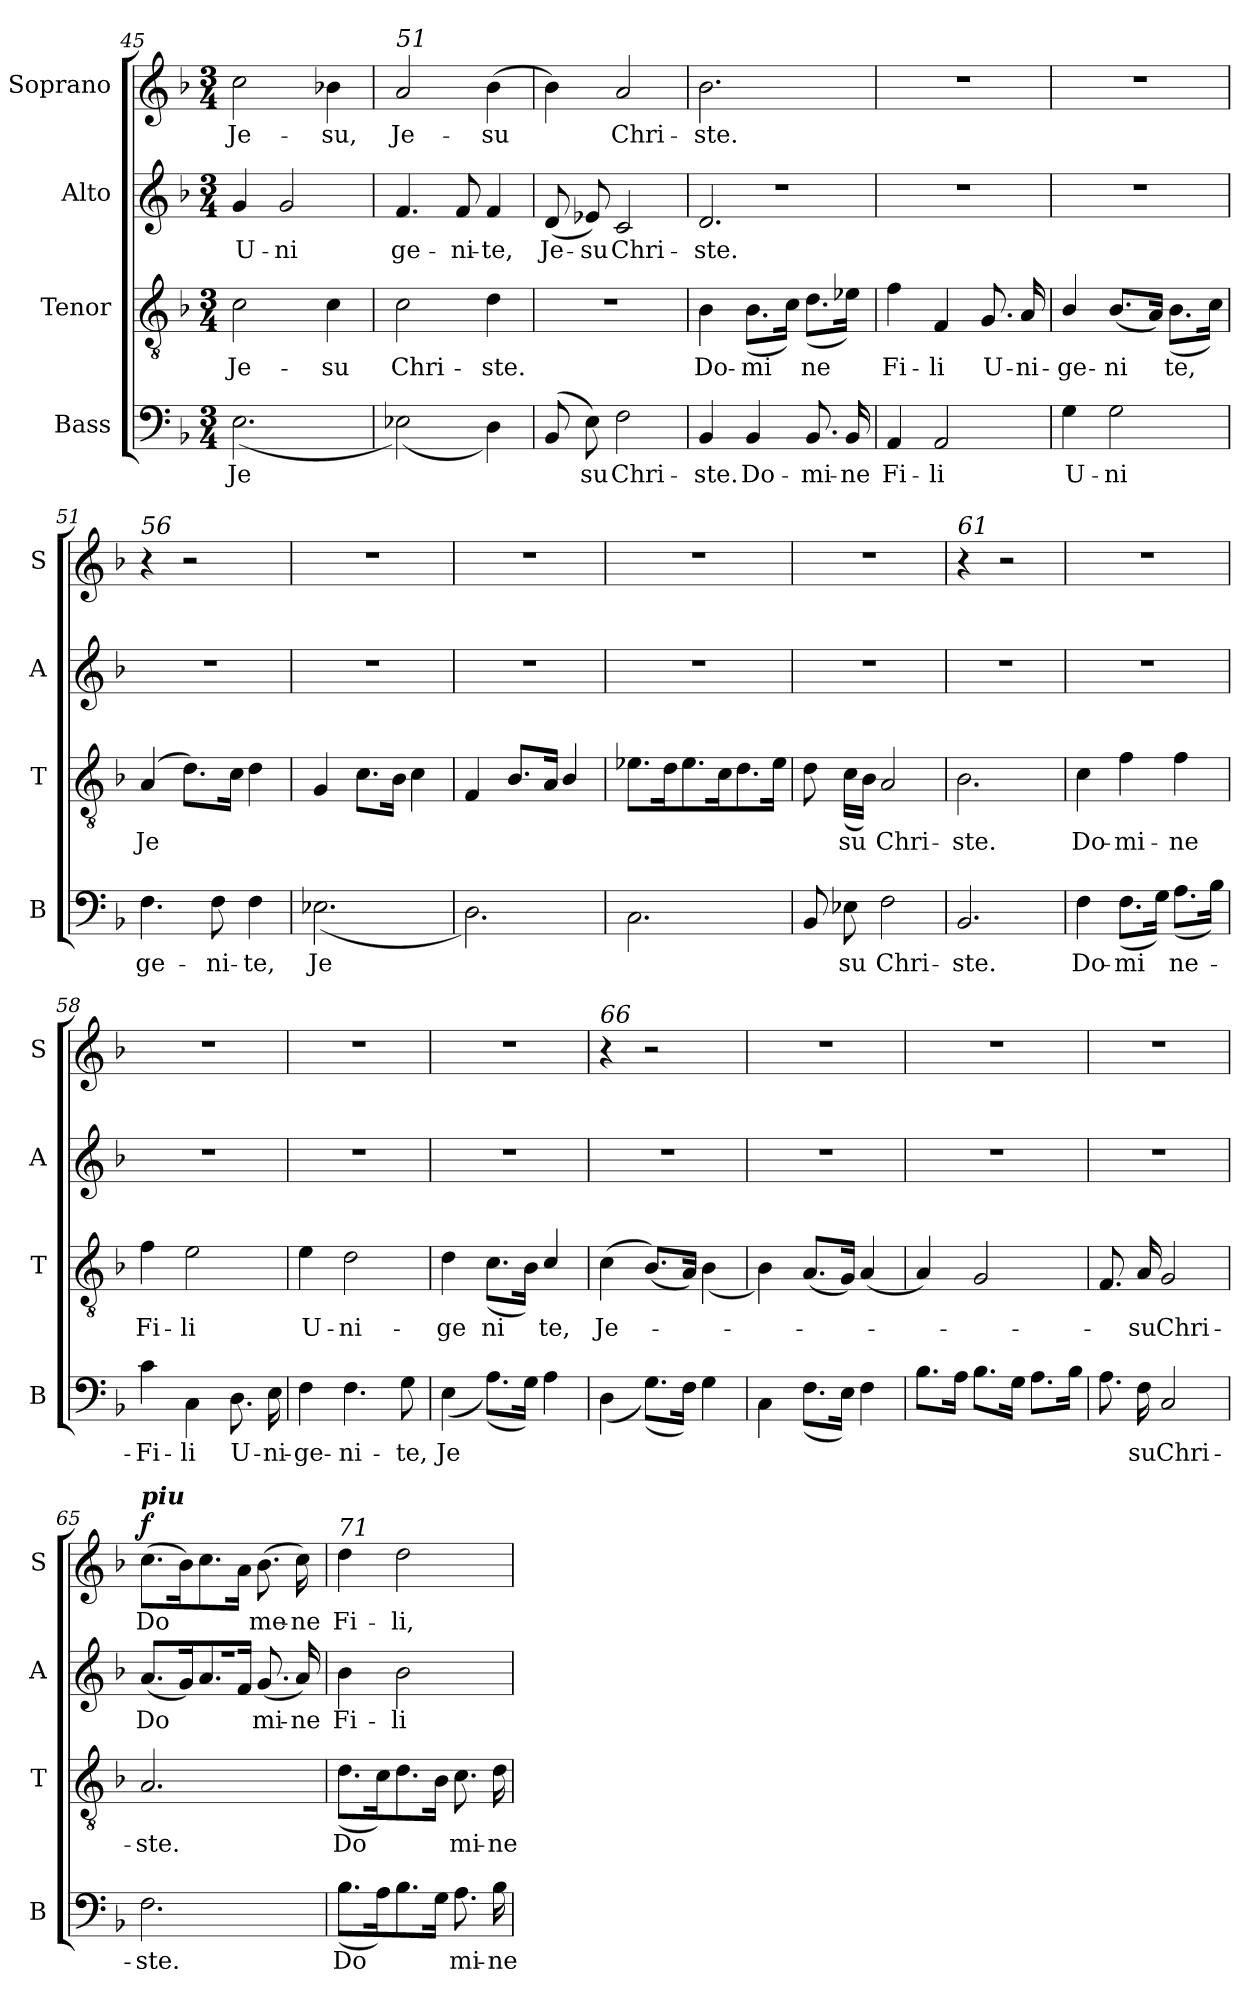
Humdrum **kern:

**kern	**text	**kern	**text	**kern	**text	**kern	**text	**dynam
*part4	*part4	*part3	*part3	*part2	*part2	*part1	*part1	*part1
*staff4	*staff4	*staff3	*staff3	*staff2	*staff2	*staff1	*staff1	*staff1
*I"Bass	*	*I"Tenor	*	*I"Alto	*	*I"Soprano	*	*
*I'B	*	*I'T	*	*I'A	*	*I'S	*	*
*clefF4	*	*clefGv2	*	*clefG2	*	*clefG2	*	*
*k[b-]	*	*k[b-]	*	*k[b-]	*	*k[b-]	*	*
*M3/4	*	*M3/4	*	*M3/4	*	*M3/4	*	*
=45	=45	=45	=45	=45	=45	=45	=45	=45
*^	*	*	*	*	*	*	*	*
!	!	!LO:LY:b	!	!LO:LY:b	!	!LO:LY:b	!	!LO:LY:b	!
*	*	*	*^	*	*^	*	*	*	*
2.ryy	(>2.E\	Je	2.ryy	2c\	Je-	2.ryy	4g/	U-	2cc\	Je-	.
!	!	!	!	!	!	!	!	!LO:LY:b	!	!	!
.	.	.	.	.	.	.	2g/	-ni	.	.	.
!	!	!	!	!	!LO:LY:b	!	!	!	!	!LO:LY:b	!
.	.	.	.	4c\	-su	.	.	.	4b-X\	-su,	.
=46	=46	=46	=46	=46	=46	=46	=46	=46	=46	=46	=46
!	!	!	!	!	!	!	!	!	!LO:TX:a:i:t=51	!	!
!	!	!	!	!	!LO:LY:b	!	!	!LO:LY:b	!	!LO:LY:b	!
2.ryy	(>2E-X\)	.	2.ryy	2c\	Chri-	2.ryy	4.f/	ge-	2a/	Je-	.
!	!	!	!	!	!	!	!	!LO:LY:b	!	!	!
.	.	.	.	.	.	.	8f/	-ni-	.	.	.
!	!	!	!	!	!LO:LY:b	!	!	!LO:LY:b	!	!LO:LY:b	!
.	4D\)	.	.	4d\	-ste.	.	4f/	-te,	(>4b-\	-su	.
!!LO:PB:g=z
=47	=47	=47	=47	=47	=47	=47	=47	=47	=47	=47	=47
!	!	!	!	!	!	!	!	!LO:LY:b	!	!	!
*	*	*	*v	*v	*	*	*	*	*	*	*
2.ryy	(<8BB-/	.	2.r	.	2.ryy	(<8d/	Je-	4b-\)	.	.
!	!	!LO:LY:b	!	!	!	!	!LO:LY:b	!	!	!
.	8E\)	su	.	.	.	8e-X/)	-su	.	.	.
!	!	!LO:LY:b	!	!	!	!	!LO:LY:b	!	!LO:LY:b	!
.	2F\	Chri-	.	.	.	2c/	Chri-	2a/	Chri-	.
=48	=48	=48	=48	=48	=48	=48	=48	=48	=48	=48
!	!	!LO:LY:b	!	!LO:LY:b	!	!	!LO:LY:b	!	!LO:LY:b	!
*	*	*	*^	*	*	*	*	*	*	*
2.ryy	4BB-/	-ste.	2.ryy	4B-\	Do-	2.r	2.d/	-ste.	2.b-\	-ste.	.
!	!	!LO:LY:b	!	!	!LO:LY:b	!	!	!	!	!	!
.	4BB-/	Do-	.	(>8.B-\L	-mi	.	.	.	.	.	.
.	.	.	.	16c\Jk)	.	.	.	.	.	.	.
!	!	!LO:LY:b	!	!	!LO:LY:b	!	!	!	!	!	!
.	8.BB-/	-mi-	.	(>8.d\L	ne	.	.	.	.	.	.
!	!	!LO:LY:b	!	!	!	!	!	!	!	!	!
.	16BB-/	-ne	.	16e-X\Jk)	.	.	.	.	.	.	.
*	*	*	*	*	*	*v	*v	*	*	*	*
=49	=49	=49	=49	=49	=49	=49	=49	=49	=49	=49
!	!	!LO:LY:b	!	!	!LO:LY:b	!	!	!	!	!
2.ryy	4AA/	Fi-	2.ryy	4f\	Fi-	2.r	.	2.r	.	.
!	!	!LO:LY:b	!	!	!LO:LY:b	!	!	!	!	!
.	2AA/	-li	.	4F/	-li	.	.	.	.	.
!	!	!	!	!	!LO:LY:b	!	!	!	!	!
.	.	.	.	8.G/	U-	.	.	.	.	.
!	!	!	!	!	!LO:LY:b	!	!	!	!	!
.	.	.	.	16A/	-ni-	.	.	.	.	.
=50	=50	=50	=50	=50	=50	=50	=50	=50	=50	=50
!	!	!LO:LY:b	!	!	!LO:LY:b	!	!	!	!	!
2.ryy	4G\	U-	2.ryy	4B-/	-ge-	2.r	.	2.r	.	.
!	!	!LO:LY:b	!	!	!LO:LY:b	!	!	!	!	!
.	2G\	-ni	.	(<8.B-/L	-ni	.	.	.	.	.
.	.	.	.	16A/Jk)	.	.	.	.	.	.
!	!	!	!	!	!LO:LY:b	!	!	!	!	!
.	.	.	.	(>8.B-\L	te,	.	.	.	.	.
.	.	.	.	16c\Jk)	.	.	.	.	.	.
=51	=51	=51	=51	=51	=51	=51	=51	=51	=51	=51
!	!	!	!	!	!	!	!	!LO:TX:a:i:t=56	!	!
!	!	!LO:LY:b	!	!	!LO:LY:b	!	!	!	!	!
2.ryy	4.F\	ge-	2.ryy	(>4A/	Je	2.r	.	4r	.	.
.	.	.	.	8.d\L)	.	.	.	2r	.	.
!	!	!LO:LY:b	!	!	!	!	!	!	!	!
.	8F\	-ni-	.	.	.	.	.	.	.	.
.	.	.	.	16c\Jk	.	.	.	.	.	.
!	!	!LO:LY:b	!	!	!	!	!	!	!	!
.	4F\	-te,	.	4d\	.	.	.	.	.	.
=52	=52	=52	=52	=52	=52	=52	=52	=52	=52	=52
!	!	!LO:LY:b	!	!	!	!	!	!	!	!
2.ryy	(>2.E-X\	Je	2.ryy	4G/	.	2.r	.	2.r	.	.
.	.	.	.	8.c\L	.	.	.	.	.	.
.	.	.	.	16B-\Jk	.	.	.	.	.	.
.	.	.	.	4c\	.	.	.	.	.	.
=53	=53	=53	=53	=53	=53	=53	=53	=53	=53	=53
2.ryy	2.D\)	.	2.ryy	4F/	.	2.r	.	2.r	.	.
.	.	.	.	8.B-/L	.	.	.	.	.	.
.	.	.	.	16A/Jk	.	.	.	.	.	.
.	.	.	.	4B-/	.	.	.	.	.	.
=54	=54	=54	=54	=54	=54	=54	=54	=54	=54	=54
2.ryy	2.C\	.	2.ryy	8.e-X\L	.	2.r	.	2.r	.	.
.	.	.	.	16d\K	.	.	.	.	.	.
.	.	.	.	8.e-\	.	.	.	.	.	.
.	.	.	.	16c\K	.	.	.	.	.	.
.	.	.	.	8.d\	.	.	.	.	.	.
.	.	.	.	16e-\Jk	.	.	.	.	.	.
!!LO:LB:g=z
=55	=55	=55	=55	=55	=55	=55	=55	=55	=55	=55
2.ryy	8BB-/	.	2.ryy	8d\	.	2.r	.	2.r	.	.
!	!	!LO:LY:b	!	!	!LO:LY:b	!	!	!	!	!
.	8E-X\	su	.	(>16c\LL	su	.	.	.	.	.
.	.	.	.	16B-\JJ)	.	.	.	.	.	.
!	!	!LO:LY:b	!	!	!LO:LY:b	!	!	!	!	!
.	2F\	Chri-	.	2A/	Chri-	.	.	.	.	.
=56	=56	=56	=56	=56	=56	=56	=56	=56	=56	=56
!	!	!	!	!	!	!	!	!LO:TX:a:i:t=61	!	!
!	!	!LO:LY:b	!	!	!LO:LY:b	!	!	!	!	!
2.ryy	2.BB-/	-ste.	2.ryy	2.B-\	-ste.	2.r	.	4r	.	.
.	.	.	.	.	.	.	.	2r	.	.
=57	=57	=57	=57	=57	=57	=57	=57	=57	=57	=57
!	!	!LO:LY:b	!	!	!LO:LY:b	!	!	!	!	!
2.ryy	4F\	Do-	2.ryy	4c\	Do-	2.r	.	2.r	.	.
!	!	!LO:LY:b	!	!	!LO:LY:b	!	!	!	!	!
.	(>8.F\L	-mi	.	4f\	-mi-	.	.	.	.	.
.	16G\Jk)	.	.	.	.	.	.	.	.	.
!	!	!LO:LY:b	!	!	!LO:LY:b	!	!	!	!	!
.	(>8.A\L	ne-	.	4f\	-ne	.	.	.	.	.
.	16B-\Jk)	.	.	.	.	.	.	.	.	.
=58	=58	=58	=58	=58	=58	=58	=58	=58	=58	=58
!	!	!LO:LY:b	!	!	!LO:LY:b	!	!	!	!	!
2.ryy	4c\	Fi-	2.ryy	4f\	Fi-	2.r	.	2.r	.	.
!	!	!LO:LY:b	!	!	!LO:LY:b	!	!	!	!	!
.	4C\	-li	.	2e\	-li	.	.	.	.	.
!	!	!LO:LY:b	!	!	!	!	!	!	!	!
.	8.D\	U-	.	.	.	.	.	.	.	.
!	!	!LO:LY:b	!	!	!	!	!	!	!	!
.	16E\	-ni-	.	.	.	.	.	.	.	.
=59	=59	=59	=59	=59	=59	=59	=59	=59	=59	=59
!	!	!LO:LY:b	!	!	!LO:LY:b	!	!	!	!	!
2.ryy	4F\	-ge-	2.ryy	4e\	U-	2.r	.	2.r	.	.
!	!	!LO:LY:b	!	!	!LO:LY:b	!	!	!	!	!
.	4.F\	-ni-	.	2d\	-ni-	.	.	.	.	.
!	!	!LO:LY:b	!	!	!	!	!	!	!	!
.	8G\	-te,	.	.	.	.	.	.	.	.
=60	=60	=60	=60	=60	=60	=60	=60	=60	=60	=60
!	!	!LO:LY:b	!	!	!LO:LY:b	!	!	!	!	!
2.ryy	(>4E\	Je	2.ryy	4d\	-ge	2.r	.	2.r	.	.
!	!	!	!	!	!LO:LY:b	!	!	!	!	!
.	(>8.A\L)	.	.	(>8.c\L	ni	.	.	.	.	.
.	16G\Jk)	.	.	16B-\Jk)	.	.	.	.	.	.
!	!	!	!	!	!LO:LY:b	!	!	!	!	!
.	4A\	.	.	4c/	te,	.	.	.	.	.
=61	=61	=61	=61	=61	=61	=61	=61	=61	=61	=61
!	!	!	!	!	!	!	!	!LO:TX:a:i:t=66	!	!
!	!	!	!	!	!LO:LY:b	!	!	!	!	!
2.ryy	(>4D\	.	2.ryy	(>4c\	Je-	2.r	.	4r	.	.
.	(>8.G\L)	.	.	(<8.B-/L)	.	.	.	2r	.	.
.	16F\Jk)	.	.	16A/Jk)	.	.	.	.	.	.
.	4G\	.	.	(>4B-\	.	.	.	.	.	.
=62	=62	=62	=62	=62	=62	=62	=62	=62	=62	=62
2.ryy	4C\	.	2.ryy	4B-\)	.	2.r	.	2.r	.	.
.	(>8.F\L	.	.	(<8.A/L	.	.	.	.	.	.
.	16E\Jk)	.	.	16G/Jk)	.	.	.	.	.	.
.	4F\	.	.	(<4A/	.	.	.	.	.	.
=63	=63	=63	=63	=63	=63	=63	=63	=63	=63	=63
2.ryy	8.B-\L	.	2.ryy	4A/)	.	2.r	.	2.r	.	.
.	16A\Jk	.	.	.	.	.	.	.	.	.
.	8.B-\L	.	.	2G/	.	.	.	.	.	.
.	16G\Jk	.	.	.	.	.	.	.	.	.
.	8.A\L	.	.	.	.	.	.	.	.	.
.	16B-\Jk	.	.	.	.	.	.	.	.	.
!!LO:LB:g=z
=64	=64	=64	=64	=64	=64	=64	=64	=64	=64	=64
2.ryy	8.A\	.	2.ryy	8.F/	.	2.r	.	2.r	.	.
!	!	!LO:LY:b	!	!	!LO:LY:b	!	!	!	!	!
.	16F\	su	.	16A/	su	.	.	.	.	.
!	!	!LO:LY:b	!	!	!LO:LY:b	!	!	!	!	!
.	2C/	Chri-	.	2G/	Chri-	.	.	.	.	.
=65	=65	=65	=65	=65	=65	=65	=65	=65	=65	=65
!	!	!	!	!	!	!	!	!LO:TX:a:Bi:t=piu	!	!
!	!	!LO:LY:b	!	!	!LO:LY:b	!	!LO:LY:b	!	!LO:LY:b	!LO:DY:b
*	*	*	*	*	*	*^	*	*	*	*
2.ryy	2.F\	-ste.	2.ryy	2.A/	-ste.	2.r	(<8.a/L	Do	(>8.cc\L	Do	f
.	.	.	.	.	.	.	16g/K)	.	16b-\K)	.	.
.	.	.	.	.	.	.	8.a/	.	8.cc\	.	.
.	.	.	.	.	.	.	16f/Jk	.	16a\Jk	.	.
!	!	!	!	!	!	!	!	!LO:LY:b	!	!LO:LY:b	!
.	.	.	.	.	.	.	(<8.g/	mi-	(>8.b-\	me-	.
!	!	!	!	!	!	!	!	!LO:LY:b	!	!LO:LY:b	!
.	.	.	.	.	.	.	16a/)	-ne	16cc\)	-ne	.
=66	=66	=66	=66	=66	=66	=66	=66	=66	=66	=66	=66
!	!	!	!	!	!	!	!	!	!LO:TX:a:i:t=71	!	!
!	!	!LO:LY:b	!	!	!LO:LY:b	!	!	!LO:LY:b	!	!LO:LY:b	!
2.ryy	(>8.B-\L	Do	2.ryy	(>8.d\L	Do	2.ryy	4b-\	Fi-	4dd\	Fi-	.
.	16A\K)	.	.	16c\K)	.	.	.	.	.	.	.
!	!	!	!	!	!	!	!	!LO:LY:b	!	!LO:LY:b	!
.	8.B-\	.	.	8.d\	.	.	2b-\	-li	2dd\	-li,	.
.	16G\Jk	.	.	16B-\Jk	.	.	.	.	.	.	.
!	!	!LO:LY:b	!	!	!LO:LY:b	!	!	!	!	!	!
.	8.A\	mi-	.	8.c\	mi-	.	.	.	.	.	.
!	!	!LO:LY:b	!	!	!LO:LY:b	!	!	!	!	!	!
.	16B-\	-ne	.	16d\	-ne	.	.	.	.	.	.
*v	*v	*	*	*	*	*v	*v	*	*	*	*
*	*	*v	*v	*	*	*	*	*	*
=	=	=	=	=	=	=	=	=
*-	*-	*-	*-	*-	*-	*-	*-	*-
